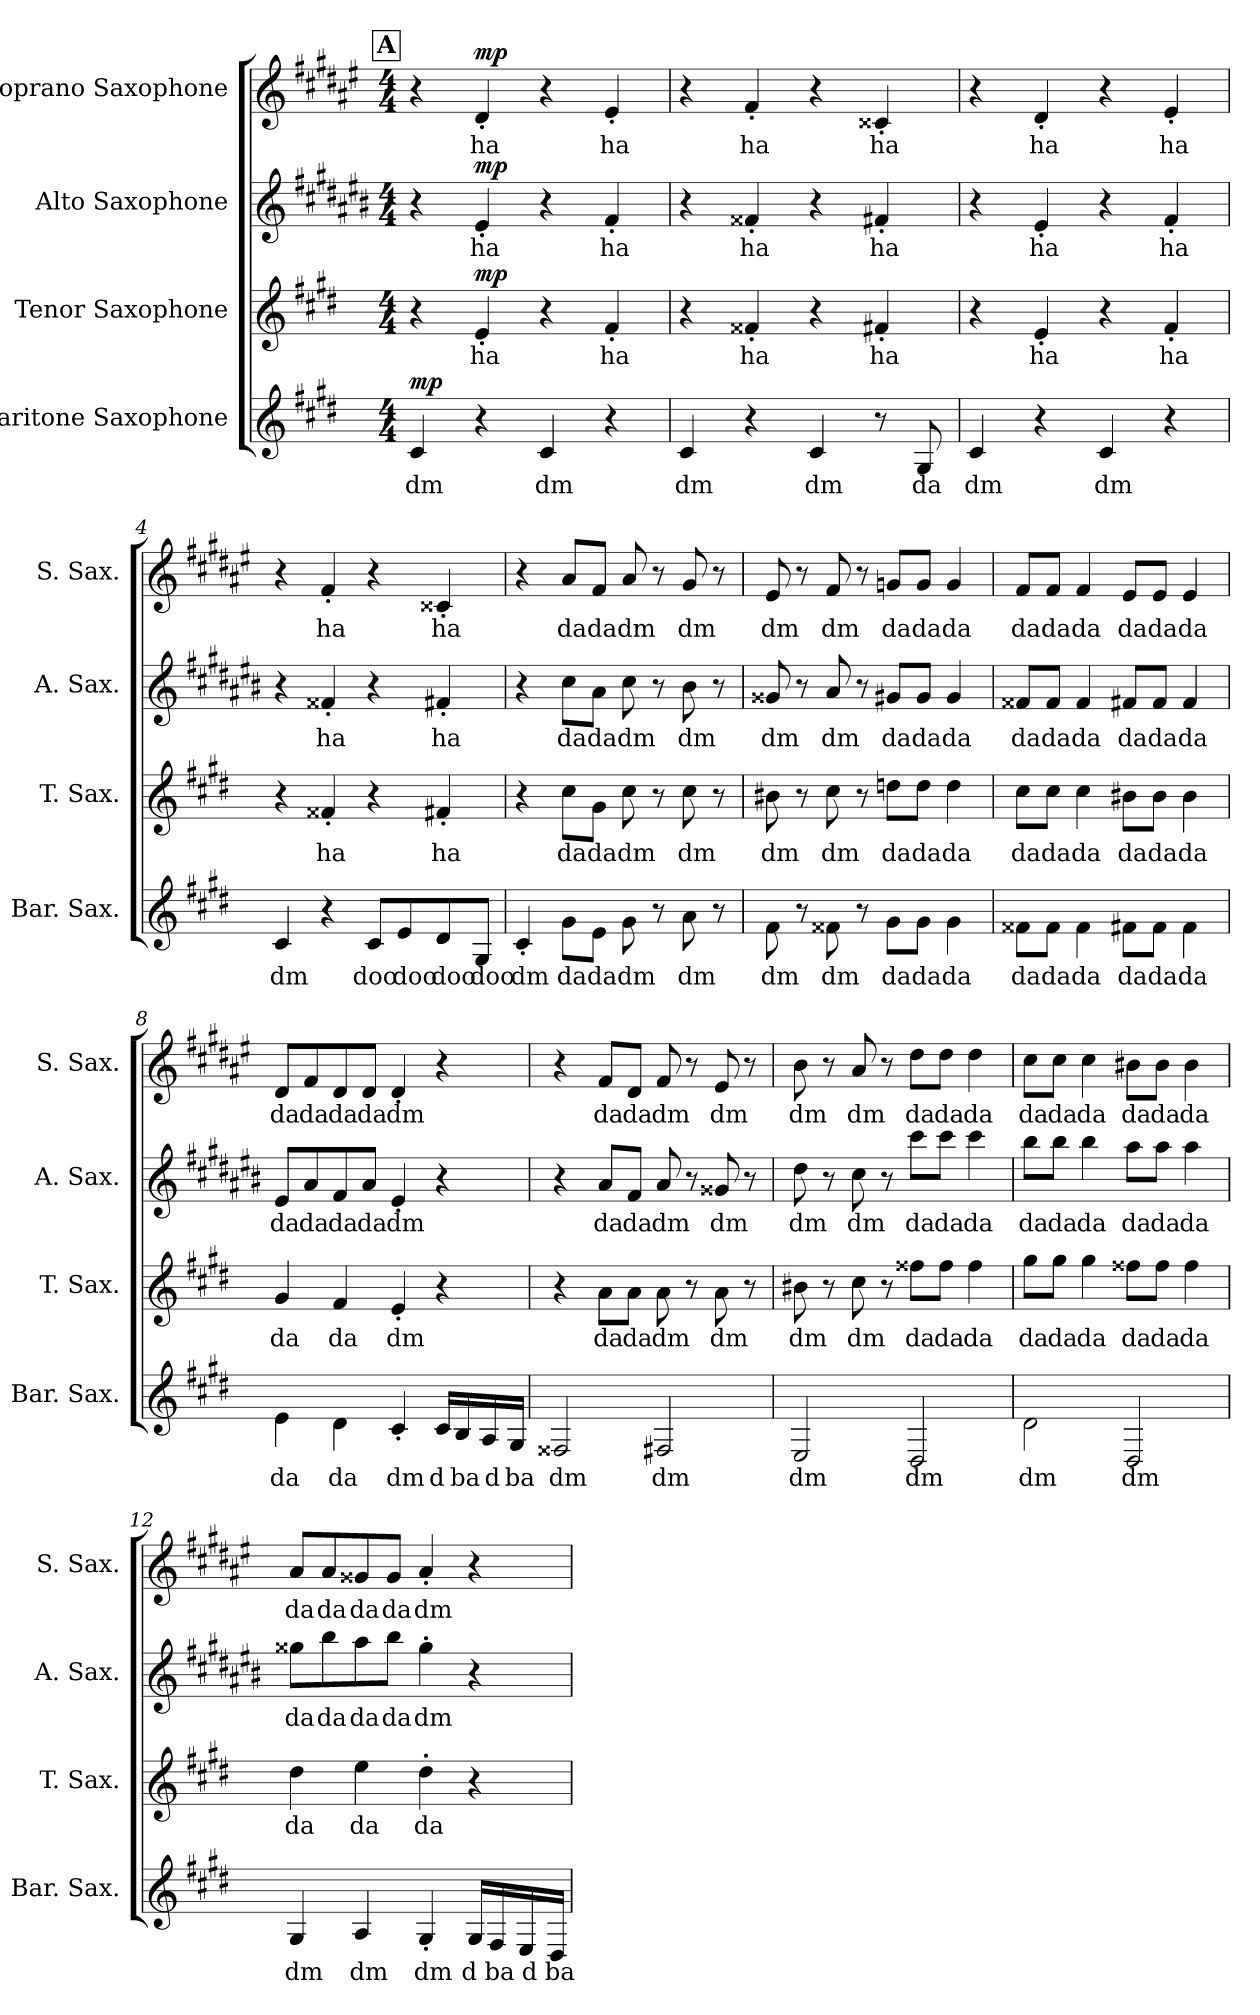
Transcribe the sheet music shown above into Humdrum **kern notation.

**kern	**text	**dynam	**kern	**text	**dynam	**kern	**text	**dynam	**kern	**text	**dynam
*part4	*part4	*part4	*part3	*part3	*part3	*part2	*part2	*part2	*part1	*part1	*part1
*staff4	*staff4	*staff4	*staff3	*staff3	*staff3	*staff2	*staff2	*staff2	*staff1	*staff1	*staff1
*I"Baritone Saxophone	*	*	*I"Tenor Saxophone	*	*	*I"Alto Saxophone	*	*	*I"Soprano Saxophone	*	*
*I'Bar. Sax.	*	*	*I'T. Sax.	*	*	*I'A. Sax.	*	*	*I'S. Sax.	*	*
*clefG2	*	*	*clefG2	*	*	*clefG2	*	*	*clefG2	*	*
*ITrd12c21	*	*	*ITrd8c14	*	*	*ITrd5c9	*	*	*ITrd1c2	*	*
*k[f#c#g#d#]	*	*	*k[f#c#g#d#]	*	*	*k[f#c#g#d#]	*	*	*k[f#c#g#d#]	*	*
*M4/4	*	*	*M4/4	*	*	*M4/4	*	*	*M4/4	*	*
*MM146	*	*	*MM146	*	*	*MM146	*	*	*MM146	*	*
!!LO:REH:place=s1:a:B:fs=14:t=A
=1	=1	=1	=1	=1	=1	=1	=1	=1	=1	=1	=1
!	!LO:LY:b	!LO:DY:b	!	!	!	!	!	!	!	!	!
4C#/	dm	mp	4r	.	.	4r	.	.	4r	.	.
!	!	!	!	!LO:LY:b	!LO:DY:a	!	!LO:LY:b	!LO:DY:a	!	!LO:LY:b	!LO:DY:a
4r	.	.	4E'/	ha	mp	4G#'/	ha	mp	4c#'/	ha	mp
!	!LO:LY:b	!	!	!	!	!	!	!	!	!	!
4C#/	dm	.	4r	.	.	4r	.	.	4r	.	.
!	!	!	!	!LO:LY:b	!	!	!LO:LY:b	!	!	!LO:LY:b	!
4r	.	.	4F#'/	ha	.	4A'/	ha	.	4d#'/	ha	.
=2	=2	=2	=2	=2	=2	=2	=2	=2	=2	=2	=2
!	!LO:LY:b	!	!	!	!	!	!	!	!	!	!
4C#/	dm	.	4r	.	.	4r	.	.	4r	.	.
!	!	!	!	!LO:LY:b	!	!	!LO:LY:b	!	!	!LO:LY:b	!
4r	.	.	4F##X'/	ha	.	4A#X'/	ha	.	4e'/	ha	.
!	!LO:LY:b	!	!	!	!	!	!	!	!	!	!
4C#/	dm	.	4r	.	.	4r	.	.	4r	.	.
!	!	!	!	!LO:LY:b	!	!	!LO:LY:b	!	!	!LO:LY:b	!
8r	.	.	4F#X'/	ha	.	4An'/	ha	.	4B#X'/	ha	.
!	!LO:LY:b	!	!	!	!	!	!	!	!	!	!
8GG#/	da	.	.	.	.	.	.	.	.	.	.
=3	=3	=3	=3	=3	=3	=3	=3	=3	=3	=3	=3
!	!LO:LY:b	!	!	!	!	!	!	!	!	!	!
4C#/	dm	.	4r	.	.	4r	.	.	4r	.	.
!	!	!	!	!LO:LY:b	!	!	!LO:LY:b	!	!	!LO:LY:b	!
4r	.	.	4E'/	ha	.	4G#'/	ha	.	4c#'/	ha	.
!	!LO:LY:b	!	!	!	!	!	!	!	!	!	!
4C#/	dm	.	4r	.	.	4r	.	.	4r	.	.
!	!	!	!	!LO:LY:b	!	!	!LO:LY:b	!	!	!LO:LY:b	!
4r	.	.	4F#'/	ha	.	4A'/	ha	.	4d#'/	ha	.
=4	=4	=4	=4	=4	=4	=4	=4	=4	=4	=4	=4
!	!LO:LY:b	!	!	!	!	!	!	!	!	!	!
4C#/	dm	.	4r	.	.	4r	.	.	4r	.	.
!	!	!	!	!LO:LY:b	!	!	!LO:LY:b	!	!	!LO:LY:b	!
4r	.	.	4F##X'/	ha	.	4A#X'/	ha	.	4e'/	ha	.
!	!LO:LY:b	!	!	!	!	!	!	!	!	!	!
8C#/L	doo	.	4r	.	.	4r	.	.	4r	.	.
!	!LO:LY:b	!	!	!	!	!	!	!	!	!	!
8E/	doo	.	.	.	.	.	.	.	.	.	.
!	!LO:LY:b	!	!	!LO:LY:b	!	!	!LO:LY:b	!	!	!LO:LY:b	!
8D#/	doo	.	4F#X'/	ha	.	4An'/	ha	.	4B#X'/	ha	.
!	!LO:LY:b	!	!	!	!	!	!	!	!	!	!
8GG#/J	doo	.	.	.	.	.	.	.	.	.	.
=5	=5	=5	=5	=5	=5	=5	=5	=5	=5	=5	=5
!	!LO:LY:b	!	!	!	!	!	!	!	!	!	!
4C#'/	dm	.	4r	.	.	4r	.	.	4r	.	.
!	!LO:LY:b	!	!	!LO:LY:b	!	!	!LO:LY:b	!	!	!LO:LY:b	!
8G#\L	da	.	8c#\L	da	.	8e\L	da	.	8g#/L	da	.
!	!LO:LY:b	!	!	!LO:LY:b	!	!	!LO:LY:b	!	!	!LO:LY:b	!
8E\J	da	.	8G#\J	da	.	8c#\J	da	.	8e/J	da	.
!	!LO:LY:b	!	!	!LO:LY:b	!	!	!LO:LY:b	!	!	!LO:LY:b	!
8G#\	dm	.	8c#\	dm	.	8e\	dm	.	8g#/	dm	.
8r	.	.	8r	.	.	8r	.	.	8r	.	.
!	!LO:LY:b	!	!	!LO:LY:b	!	!	!LO:LY:b	!	!	!LO:LY:b	!
8A\	dm	.	8c#\	dm	.	8d#\	dm	.	8f#/	dm	.
8r	.	.	8r	.	.	8r	.	.	8r	.	.
=6	=6	=6	=6	=6	=6	=6	=6	=6	=6	=6	=6
!	!LO:LY:b	!	!	!LO:LY:b	!	!	!LO:LY:b	!	!	!LO:LY:b	!
8F#\	dm	.	8B#X\	dm	.	8B#X/	dm	.	8d#/	dm	.
8r	.	.	8r	.	.	8r	.	.	8r	.	.
!	!LO:LY:b	!	!	!LO:LY:b	!	!	!LO:LY:b	!	!	!LO:LY:b	!
8F##X\	dm	.	8c#\	dm	.	8c#/	dm	.	8e/	dm	.
8r	.	.	8r	.	.	8r	.	.	8r	.	.
!	!LO:LY:b	!	!	!LO:LY:b	!	!	!LO:LY:b	!	!	!LO:LY:b	!
8G#\L	da	.	8dn\L	da	.	8Bn/L	da	.	8fn/L	da	.
!	!LO:LY:b	!	!	!LO:LY:b	!	!	!LO:LY:b	!	!	!LO:LY:b	!
8G#\J	da	.	8d\J	da	.	8B/J	da	.	8f/J	da	.
!	!LO:LY:b	!	!	!LO:LY:b	!	!	!LO:LY:b	!	!	!LO:LY:b	!
4G#\	da	.	4d\	da	.	4B/	da	.	4f/	da	.
!!LO:PB:g=z
=7	=7	=7	=7	=7	=7	=7	=7	=7	=7	=7	=7
!	!LO:LY:b	!	!	!LO:LY:b	!	!	!LO:LY:b	!	!	!LO:LY:b	!
8F##X\L	da	.	8c#\L	da	.	8A#X/L	da	.	8e/L	da	.
!	!LO:LY:b	!	!	!LO:LY:b	!	!	!LO:LY:b	!	!	!LO:LY:b	!
8F##\J	da	.	8c#\J	da	.	8A#/J	da	.	8e/J	da	.
!	!LO:LY:b	!	!	!LO:LY:b	!	!	!LO:LY:b	!	!	!LO:LY:b	!
4F##\	da	.	4c#\	da	.	4A#/	da	.	4e/	da	.
!	!LO:LY:b	!	!	!LO:LY:b	!	!	!LO:LY:b	!	!	!LO:LY:b	!
8F#X\L	da	.	8B#X\L	da	.	8An/L	da	.	8d#/L	da	.
!	!LO:LY:b	!	!	!LO:LY:b	!	!	!LO:LY:b	!	!	!LO:LY:b	!
8F#\J	da	.	8B#\J	da	.	8A/J	da	.	8d#/J	da	.
!	!LO:LY:b	!	!	!LO:LY:b	!	!	!LO:LY:b	!	!	!LO:LY:b	!
4F#\	da	.	4B#\	da	.	4A/	da	.	4d#/	da	.
=8	=8	=8	=8	=8	=8	=8	=8	=8	=8	=8	=8
!	!LO:LY:b	!	!	!LO:LY:b	!	!	!LO:LY:b	!	!	!LO:LY:b	!
4E\	da	.	4G#/	da	.	8G#/L	da	.	8c#/L	da	.
!	!	!	!	!	!	!	!LO:LY:b	!	!	!LO:LY:b	!
.	.	.	.	.	.	8c#/	da	.	8e/	da	.
!	!LO:LY:b	!	!	!LO:LY:b	!	!	!LO:LY:b	!	!	!LO:LY:b	!
4D#\	da	.	4F#/	da	.	8A/	da	.	8c#/	da	.
!	!	!	!	!	!	!	!LO:LY:b	!	!	!LO:LY:b	!
.	.	.	.	.	.	8c#/J	da	.	8c#/J	da	.
!	!LO:LY:b	!	!	!LO:LY:b	!	!	!LO:LY:b	!	!	!LO:LY:b	!
4C#'/	dm	.	4E'/	dm	.	4G#'/	dm	.	4c#'/	dm	.
!	!LO:LY:b	!	!	!	!	!	!	!	!	!	!
16C#/LL	d	.	4r	.	.	4r	.	.	4r	.	.
!	!LO:LY:b	!	!	!	!	!	!	!	!	!	!
16BB/	ba	.	.	.	.	.	.	.	.	.	.
!	!LO:LY:b	!	!	!	!	!	!	!	!	!	!
16AA/	d	.	.	.	.	.	.	.	.	.	.
!	!LO:LY:b	!	!	!	!	!	!	!	!	!	!
16GG#/JJ	ba	.	.	.	.	.	.	.	.	.	.
=9	=9	=9	=9	=9	=9	=9	=9	=9	=9	=9	=9
!	!LO:LY:b	!	!	!	!	!	!	!	!	!	!
2FF##X/	dm	.	4r	.	.	4r	.	.	4r	.	.
!	!	!	!	!LO:LY:b	!	!	!LO:LY:b	!	!	!LO:LY:b	!
.	.	.	8A\L	da	.	8c#/L	da	.	8e/L	da	.
!	!	!	!	!LO:LY:b	!	!	!LO:LY:b	!	!	!LO:LY:b	!
.	.	.	8A\J	da	.	8A/J	da	.	8c#/J	da	.
!	!LO:LY:b	!	!	!LO:LY:b	!	!	!LO:LY:b	!	!	!LO:LY:b	!
2FF#X/	dm	.	8A\	dm	.	8c#/	dm	.	8e/	dm	.
.	.	.	8r	.	.	8r	.	.	8r	.	.
!	!	!	!	!LO:LY:b	!	!	!LO:LY:b	!	!	!LO:LY:b	!
.	.	.	8A\	dm	.	8B#X/	dm	.	8d#/	dm	.
.	.	.	8r	.	.	8r	.	.	8r	.	.
=10	=10	=10	=10	=10	=10	=10	=10	=10	=10	=10	=10
!	!LO:LY:b	!	!	!LO:LY:b	!	!	!LO:LY:b	!	!	!LO:LY:b	!
2EE/	dm	.	8B#X\	dm	.	8f#\	dm	.	8a\	dm	.
.	.	.	8r	.	.	8r	.	.	8r	.	.
!	!	!	!	!LO:LY:b	!	!	!LO:LY:b	!	!	!LO:LY:b	!
.	.	.	8c#\	dm	.	8e\	dm	.	8g#/	dm	.
.	.	.	8r	.	.	8r	.	.	8r	.	.
!	!LO:LY:b	!	!	!LO:LY:b	!	!	!LO:LY:b	!	!	!LO:LY:b	!
2DD#/	dm	.	8f##X\L	da	.	8ee\L	da	.	8cc#\L	da	.
!	!	!	!	!LO:LY:b	!	!	!LO:LY:b	!	!	!LO:LY:b	!
.	.	.	8f##\J	da	.	8ee\J	da	.	8cc#\J	da	.
!	!	!	!	!LO:LY:b	!	!	!LO:LY:b	!	!	!LO:LY:b	!
.	.	.	4f##\	da	.	4ee\	da	.	4cc#\	da	.
=11	=11	=11	=11	=11	=11	=11	=11	=11	=11	=11	=11
!	!LO:LY:b	!	!	!LO:LY:b	!	!	!LO:LY:b	!	!	!LO:LY:b	!
2D#\	dm	.	8g#\L	da	.	8dd#\L	da	.	8b\L	da	.
!	!	!	!	!LO:LY:b	!	!	!LO:LY:b	!	!	!LO:LY:b	!
.	.	.	8g#\J	da	.	8dd#\J	da	.	8b\J	da	.
!	!	!	!	!LO:LY:b	!	!	!LO:LY:b	!	!	!LO:LY:b	!
.	.	.	4g#\	da	.	4dd#\	da	.	4b\	da	.
!	!LO:LY:b	!	!	!LO:LY:b	!	!	!LO:LY:b	!	!	!LO:LY:b	!
2DD#/	dm	.	8f##X\L	da	.	8cc#\L	da	.	8a#X\L	da	.
!	!	!	!	!LO:LY:b	!	!	!LO:LY:b	!	!	!LO:LY:b	!
.	.	.	8f##\J	da	.	8cc#\J	da	.	8a#\J	da	.
!	!	!	!	!LO:LY:b	!	!	!LO:LY:b	!	!	!LO:LY:b	!
.	.	.	4f##\	da	.	4cc#\	da	.	4a#\	da	.
!!LO:LB:g=z
=12	=12	=12	=12	=12	=12	=12	=12	=12	=12	=12	=12
!	!LO:LY:b	!	!	!LO:LY:b	!	!	!LO:LY:b	!	!	!LO:LY:b	!
4GG#/	dm	.	4d#\	da	.	8b#X\L	da	.	8g#/L	da	.
!	!	!	!	!	!	!	!LO:LY:b	!	!	!LO:LY:b	!
.	.	.	.	.	.	8dd#\	da	.	8g#/	da	.
!	!LO:LY:b	!	!	!LO:LY:b	!	!	!LO:LY:b	!	!	!LO:LY:b	!
4AA/	dm	.	4e\	da	.	8cc#\	da	.	8f##X/	da	.
!	!	!	!	!	!	!	!LO:LY:b	!	!	!LO:LY:b	!
.	.	.	.	.	.	8dd#\J	da	.	8f##/J	da	.
!	!LO:LY:b	!	!	!LO:LY:b	!	!	!LO:LY:b	!	!	!LO:LY:b	!
4GG#'/	dm	.	4d#'\	da	.	4b#'\	dm	.	4g#'/	dm	.
!	!LO:LY:b	!	!	!	!	!	!	!	!	!	!
16GG#/LL	d	.	4r	.	.	4r	.	.	4r	.	.
!	!LO:LY:b	!	!	!	!	!	!	!	!	!	!
16FF#/	ba	.	.	.	.	.	.	.	.	.	.
!	!LO:LY:b	!	!	!	!	!	!	!	!	!	!
16EE/	d	.	.	.	.	.	.	.	.	.	.
!	!LO:LY:b	!	!	!	!	!	!	!	!	!	!
16DD#/JJ	ba	.	.	.	.	.	.	.	.	.	.
=	=	=	=	=	=	=	=	=	=	=	=
*-	*-	*-	*-	*-	*-	*-	*-	*-	*-	*-	*-
